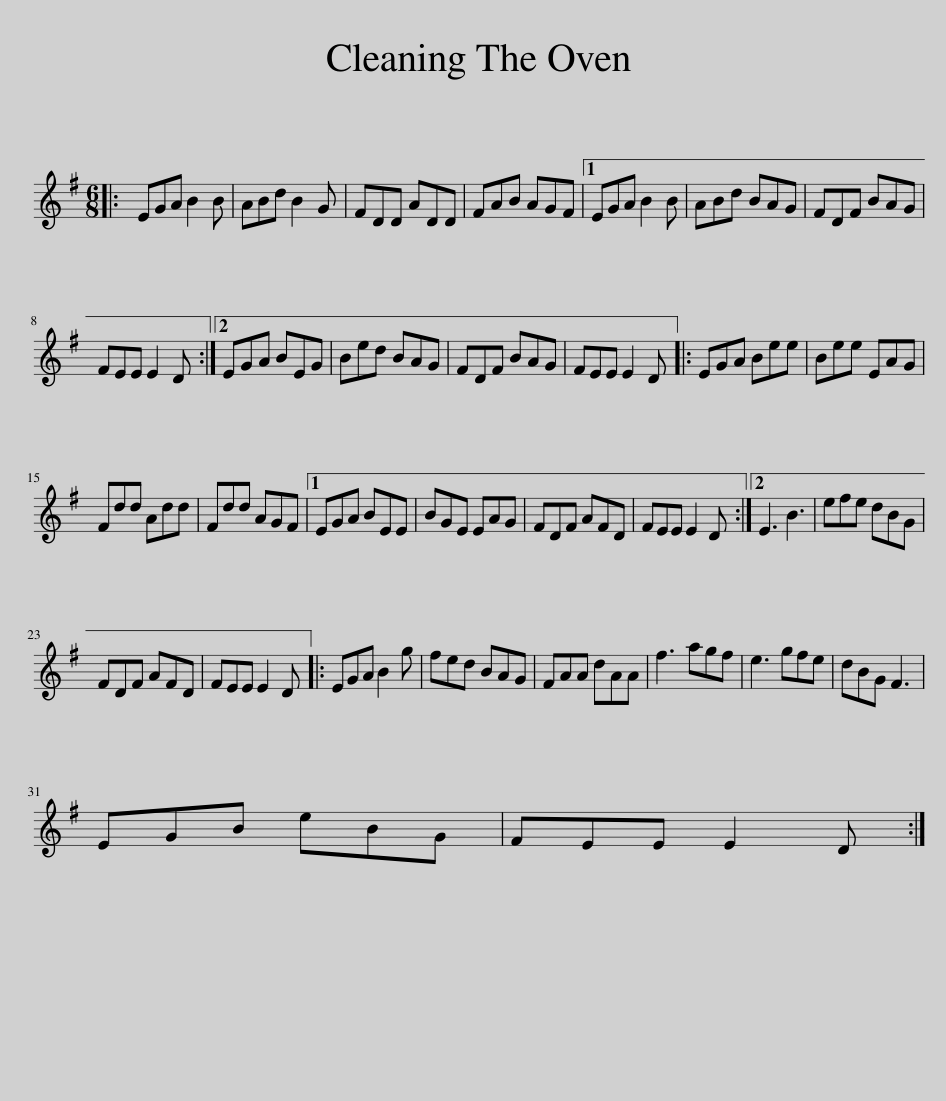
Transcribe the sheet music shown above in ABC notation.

X:1
L:1/8
M:6/8
I:linebreak $
K:Emin
V:1 treble
V:1
|: EGA B2 B | ABd B2 G | FDD ADD | FAB AGF |1 EGA B2 B | %5
 ABd BAG | FDF BAG |$ FEE E2 D :|2 EGA BEG | Bed BAG | %10
 FDF BAG | FEE E2 D |: EGA Bee | Bee EAG |$ Fdd Add | %15
 Fdd AGF |1 EGA BEE | BGE EAG | FDF AFD | FEE E2 D :|2 %20
 E3 B3 | efe dBG |$ FDF AFD | FEE E2 D |: EGA B2 g | %25
 fed BAG | FAA dAA | f3 agf | e3 gfe | dBG F3 |$ %30
 EGB eBG | FEE E2 D :| %32
